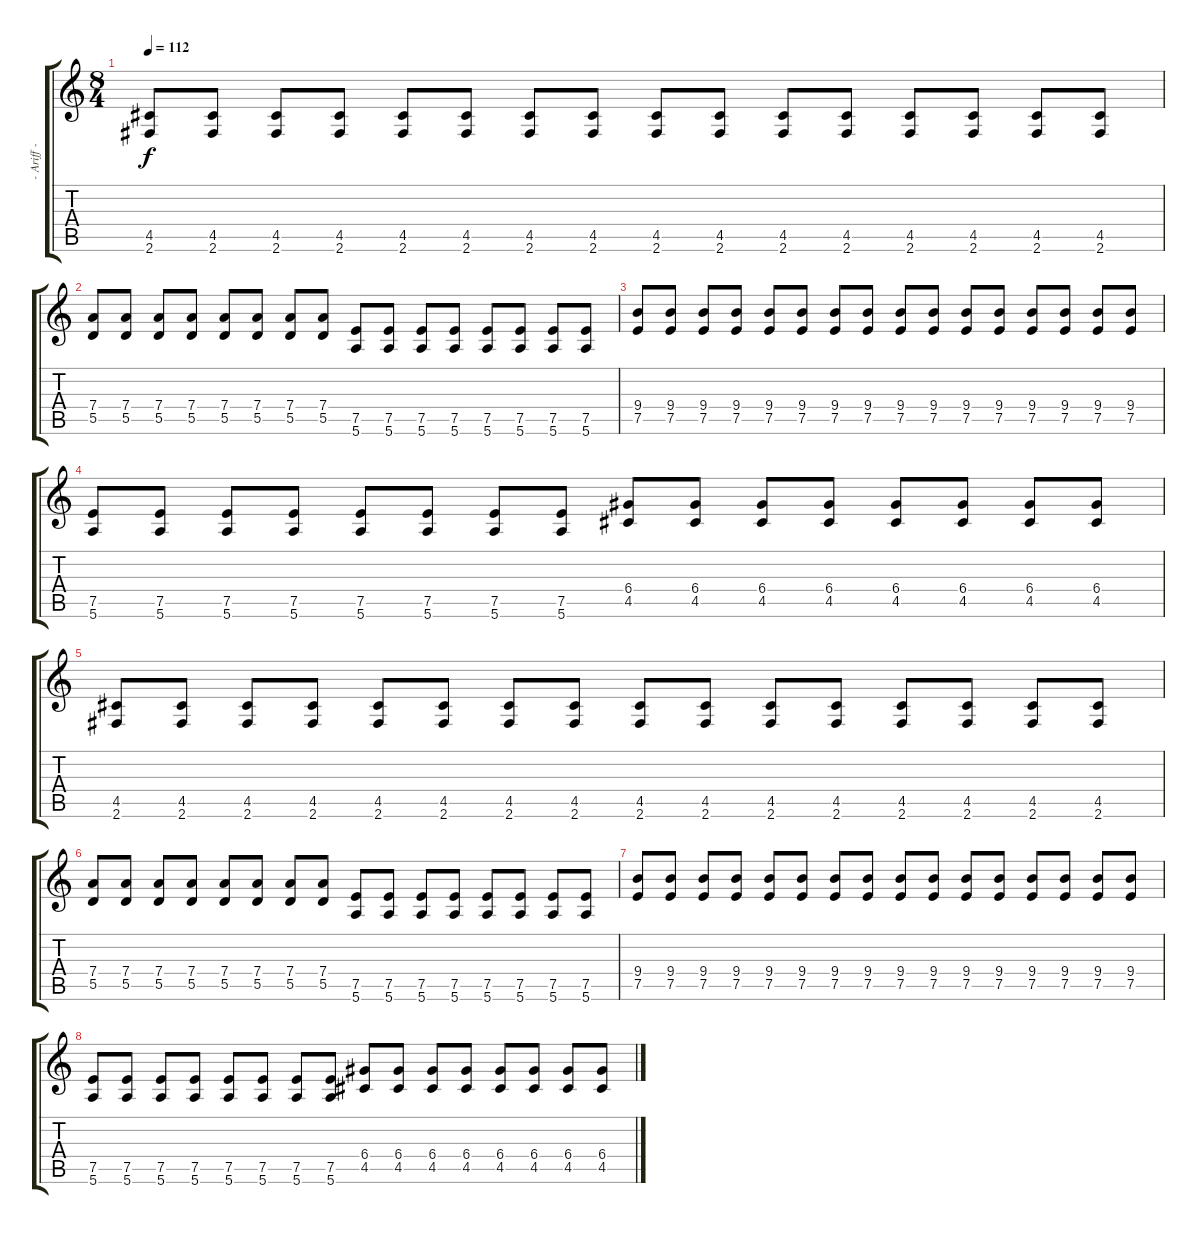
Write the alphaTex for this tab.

\track ("- Ariff - [ Rythm ]" "- Ariff - ") {instrument distortionguitar}
\staff {score tabs}
\tuning (E4 B3 G3 D3 A2 E2) {hide}
\ts (8 4)
\tempo 112
\clef g2
\ks c
(4.5 2.6).8{dy f} (4.5 2.6).8 (4.5 2.6).8 (4.5 2.6).8 (4.5 2.6).8 (4.5 2.6).8 (4.5 2.6).8 (4.5 2.6).8 (4.5 2.6).8 (4.5 2.6).8 (4.5 2.6).8 (4.5 2.6).8 (4.5 2.6).8 (4.5 2.6).8 (4.5 2.6).8 (4.5 2.6).8 |
(7.4 5.5).8 (7.4 5.5).8 (7.4 5.5).8 (7.4 5.5).8 (7.4 5.5).8 (7.4 5.5).8 (7.4 5.5).8 (7.4 5.5).8 (7.5 5.6).8 (7.5 5.6).8 (7.5 5.6).8 (7.5 5.6).8 (7.5 5.6).8 (7.5 5.6).8 (7.5 5.6).8 (7.5 5.6).8 |
(9.4 7.5).8 (9.4 7.5).8 (9.4 7.5).8 (9.4 7.5).8 (9.4 7.5).8 (9.4 7.5).8 (9.4 7.5).8 (9.4 7.5).8 (9.4 7.5).8 (9.4 7.5).8 (9.4 7.5).8 (9.4 7.5).8 (9.4 7.5).8 (9.4 7.5).8 (9.4 7.5).8 (9.4 7.5).8 |
(7.5 5.6).8 (7.5 5.6).8 (7.5 5.6).8 (7.5 5.6).8 (7.5 5.6).8 (7.5 5.6).8 (7.5 5.6).8 (7.5 5.6).8 (6.4 4.5).8 (6.4 4.5).8 (6.4 4.5).8 (6.4 4.5).8 (6.4 4.5).8 (6.4 4.5).8 (6.4 4.5).8 (6.4 4.5).8 |
(4.5 2.6).8 (4.5 2.6).8 (4.5 2.6).8 (4.5 2.6).8 (4.5 2.6).8 (4.5 2.6).8 (4.5 2.6).8 (4.5 2.6).8 (4.5 2.6).8 (4.5 2.6).8 (4.5 2.6).8 (4.5 2.6).8 (4.5 2.6).8 (4.5 2.6).8 (4.5 2.6).8 (4.5 2.6).8 |
(7.4 5.5).8 (7.4 5.5).8 (7.4 5.5).8 (7.4 5.5).8 (7.4 5.5).8 (7.4 5.5).8 (7.4 5.5).8 (7.4 5.5).8 (7.5 5.6).8 (7.5 5.6).8 (7.5 5.6).8 (7.5 5.6).8 (7.5 5.6).8 (7.5 5.6).8 (7.5 5.6).8 (7.5 5.6).8 |
(9.4 7.5).8 (9.4 7.5).8 (9.4 7.5).8 (9.4 7.5).8 (9.4 7.5).8 (9.4 7.5).8 (9.4 7.5).8 (9.4 7.5).8 (9.4 7.5).8 (9.4 7.5).8 (9.4 7.5).8 (9.4 7.5).8 (9.4 7.5).8 (9.4 7.5).8 (9.4 7.5).8 (9.4 7.5).8 |
(7.5 5.6).8 (7.5 5.6).8 (7.5 5.6).8 (7.5 5.6).8 (7.5 5.6).8 (7.5 5.6).8 (7.5 5.6).8 (7.5 5.6).8 (6.4 4.5).8 (6.4 4.5).8 (6.4 4.5).8 (6.4 4.5).8 (6.4 4.5).8 (6.4 4.5).8 (6.4 4.5).8 (6.4 4.5).8
